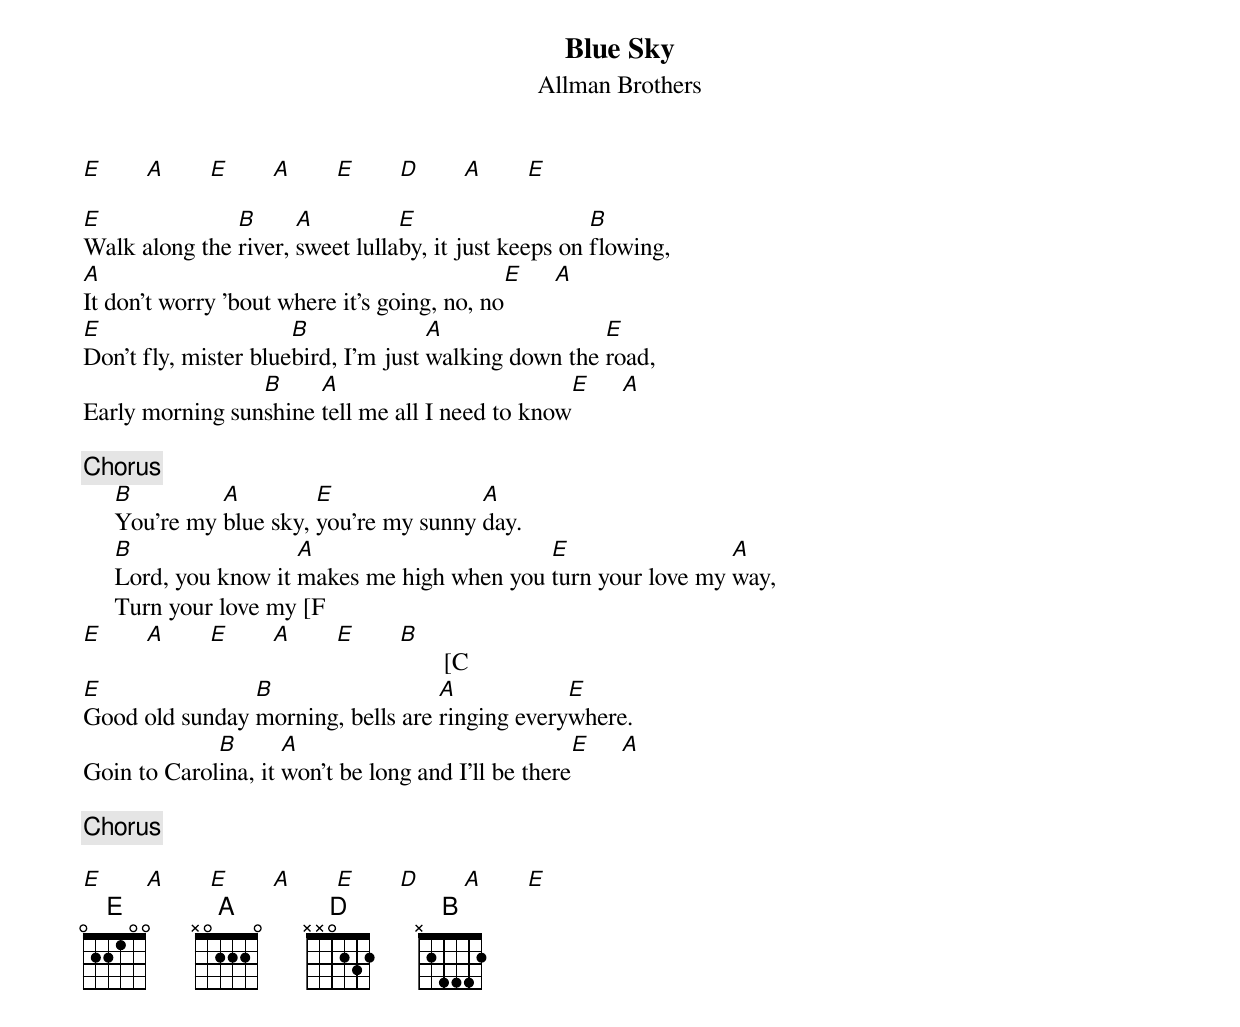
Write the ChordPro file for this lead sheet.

{title:Blue Sky}
{subtitle:Allman Brothers}
[E]       [A]       [E]       [A]       [E]       [D]       [A]       [E]

[E]Walk along the [B]river, [A]sweet lulla[E]by, it just keeps on [B]flowing,
[A]It don't worry 'bout where it's going, no, no[E]     [A]
[E]Don't fly, mister blue[B]bird, I'm just [A]walking down the [E]road,
Early morning sun[B]shine [A]tell me all I need to know[E]     [A]

{c:Chorus}
     [B]You're my [A]blue sky, [E]you're my sunny [A]day.
     [B]Lord, you know it [A]makes me high when you [E]turn your love my [A]way,
     Turn your love my [F
[E]       [A]       [E]       [A]       [E]       [B]       [C
[E]Good old sunday [B]morning, bells are [A]ringing every[E]where.
Goin to Carol[B]ina, it [A]won't be long and I'll be there[E]     [A]

{c:Chorus}

[E]       [A]       [E]       [A]       [E]       [D]       [A]       [E]
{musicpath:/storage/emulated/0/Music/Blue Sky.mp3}
